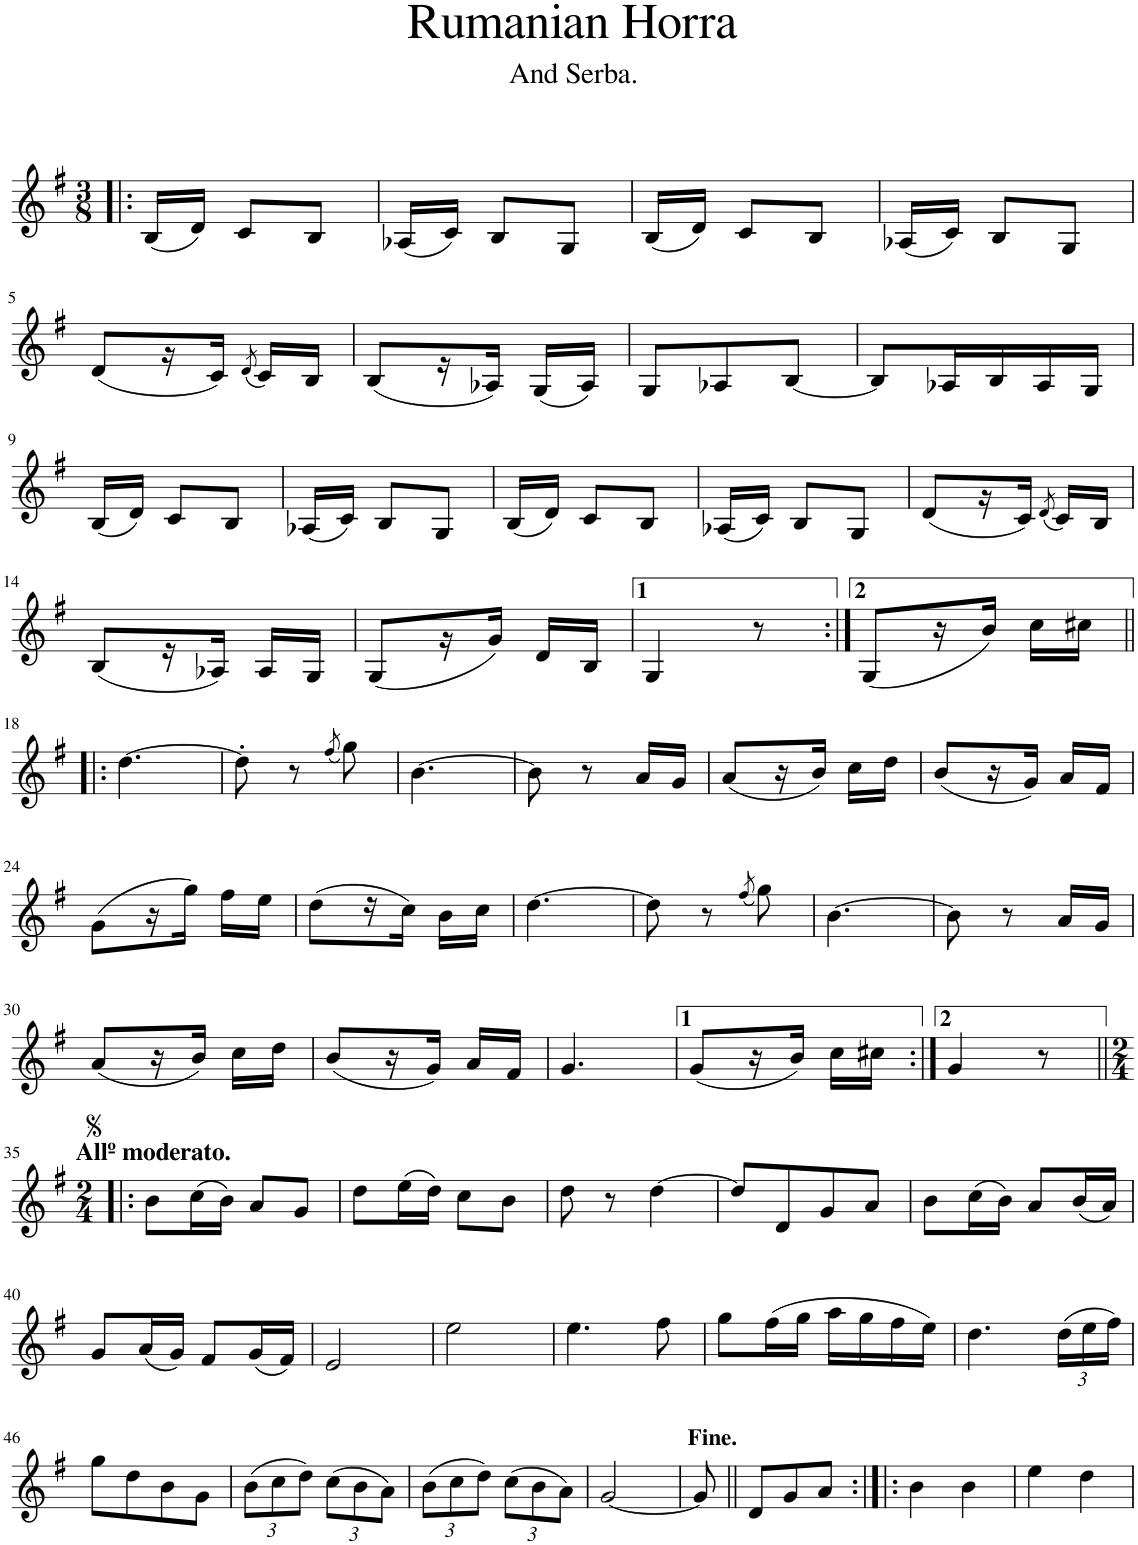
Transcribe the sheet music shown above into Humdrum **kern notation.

**kern
*part1
*staff1
*I"Piano
*I'Pno
*clefG2
*k[f#]
*G:
*M3/8
=1!|:
(16B/LL
16d/JJ)
8c/L
8B/J
=2
(16A-X/LL
16c/JJ)
8B/L
8G/J
=3
(16B/LL
16d/JJ)
8c/L
8B/J
=4
(16A-X/LL
16c/JJ)
8B/L
8G/J
!!LO:LB:g=z
=5
(8d/L
16r
16c/JJ)
(8qd/
16c/LL)
16B/JJ
=6
(8B/L
16r
16A-X/JJ)
(16G/LL
16A-/JJ)
=7
8G/L
8A-X/
[8B/J
=8
8B/L]
16A-X/L
16B/
16A-/
16G/JJ
!!LO:LB:g=z
=9
(16B/LL
16d/JJ)
8c/L
8B/J
=10
(16A-X/LL
16c/JJ)
8B/L
8G/J
=11
(16B/LL
16d/JJ)
8c/L
8B/J
=12
(16A-X/LL
16c/JJ)
8B/L
8G/J
=13
(8d/L
16r
16c/JJ)
(8qd/
16c/LL)
16B/JJ
!!LO:LB:g=z
=14
(8B/L
16r
16A-X/JJ)
16A-/LL
16G/JJ
=15
(8G/L
16r
16g/JJ)
16d/LL
16B/JJ
=16
4G/
8r
=17:|!
(8G/L
16r
16b/JJ)
16cc\LL
16cc#X\JJ
!!LO:LB:g=z
=18!|:
[4.dd\
=19
8dd'\]
8r
(8qff#/
8gg\)
=20
[4.b\
=21
8b\]
8r
16a/LL
16g/JJ
=22
(8a/L
16r
16b/JJ)
16cc\LL
16dd\JJ
=23
(8b/L
16r
16g/JJ)
16a/LL
16f#/JJ
!!LO:LB:g=z
=24
(8g\L
16r
16gg\JJ)
16ff#\LL
16ee\JJ
=25
(8dd\L
16r
16cc\JJ)
16b\LL
16cc\JJ
=26
[4.dd\
=27
8dd\]
8r
(8qff#/
8gg\)
=28
[4.b\
=29
8b\]
8r
16a/LL
16g/JJ
!!LO:LB:g=z
=30
(8a/L
16r
16b/JJ)
16cc\LL
16dd\JJ
=31
(8b/L
16r
16g/JJ)
16a/LL
16f#/JJ
=32
4.g/
=33
(8g/L
16r
16b/JJ)
16cc\LL
16cc#X\JJ
=34:|!
4g/
8r
!!LO:LB:g=z
=35!|:
*M2/4
!LO:TX:a:B:t=Allº moderato.
8b\L
(16cc\L
16b\JJ)
8a/L
8g/J
=36
8dd\L
(16ee\L
16dd\JJ)
8cc\L
8b\J
=37
8dd\
8r
[4dd\
=38
8dd/L]
8d/
8g/
8a/J
=39
8b\L
(16cc\L
16b\JJ)
8a/L
(16b/L
16a/JJ)
!!LO:LB:g=z
=40
8g/L
(16a/L
16g/JJ)
8f#/L
(16g/L
16f#/JJ)
=41
2e/
=42
2ee\
=43
4.ee\
8ff#\
=44
8gg\L
(16ff#\L
16gg\JJ
16aa\LL
16gg\
16ff#\
16ee\JJ)
=45
4.dd\
*Xbrackettup
(24dd\LL
24ee\
24ff#\JJ)
!!LO:LB:g=z
=46
8gg\L
8dd\
8b\
8g\J
=47
(12b\L
12cc\
12dd\J)
(12cc\L
12b\
12a\J)
=48
(12b\L
12cc\
12dd\J)
(12cc\L
12b\
12a\J)
=49
[2g/
=50
8g/]
=50X1||
8d/L
8g/
8a/J
=51:|!|:
4b\
4b\
=52
4ee\
4dd\
=
*-
